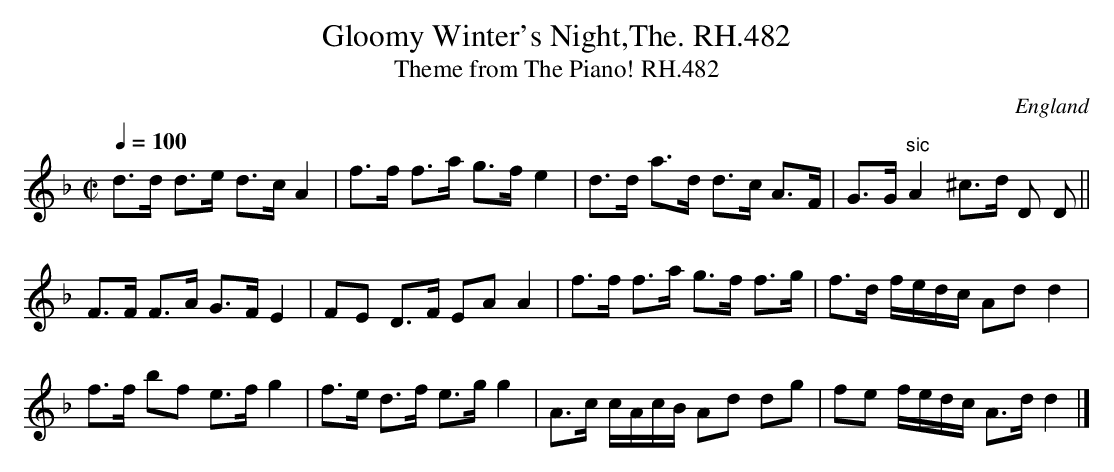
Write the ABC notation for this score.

X:1
T:Gloomy Winter's Night,The. RH.482
T:Theme from The Piano! RH.482
O:England
M:C|
L:1/8
Q:1/4=100
K:D minor
d>d d>e d>c A2|f>f f>a g>f e2|\
d>d a>d d>c A>F|G>G"sic" A2 ^c>d D D||!
F>F F>A G>FE2|FE D>F EAA2|\
f>f f>a g>f f>g|f>d f/e/d/c/ Add2|!
f>f bf e>f g2|f>e d>f e>g g2|\
A>c c/A/c/B/ Ad dg|fe f/e/d/c/ A>d d2|]
